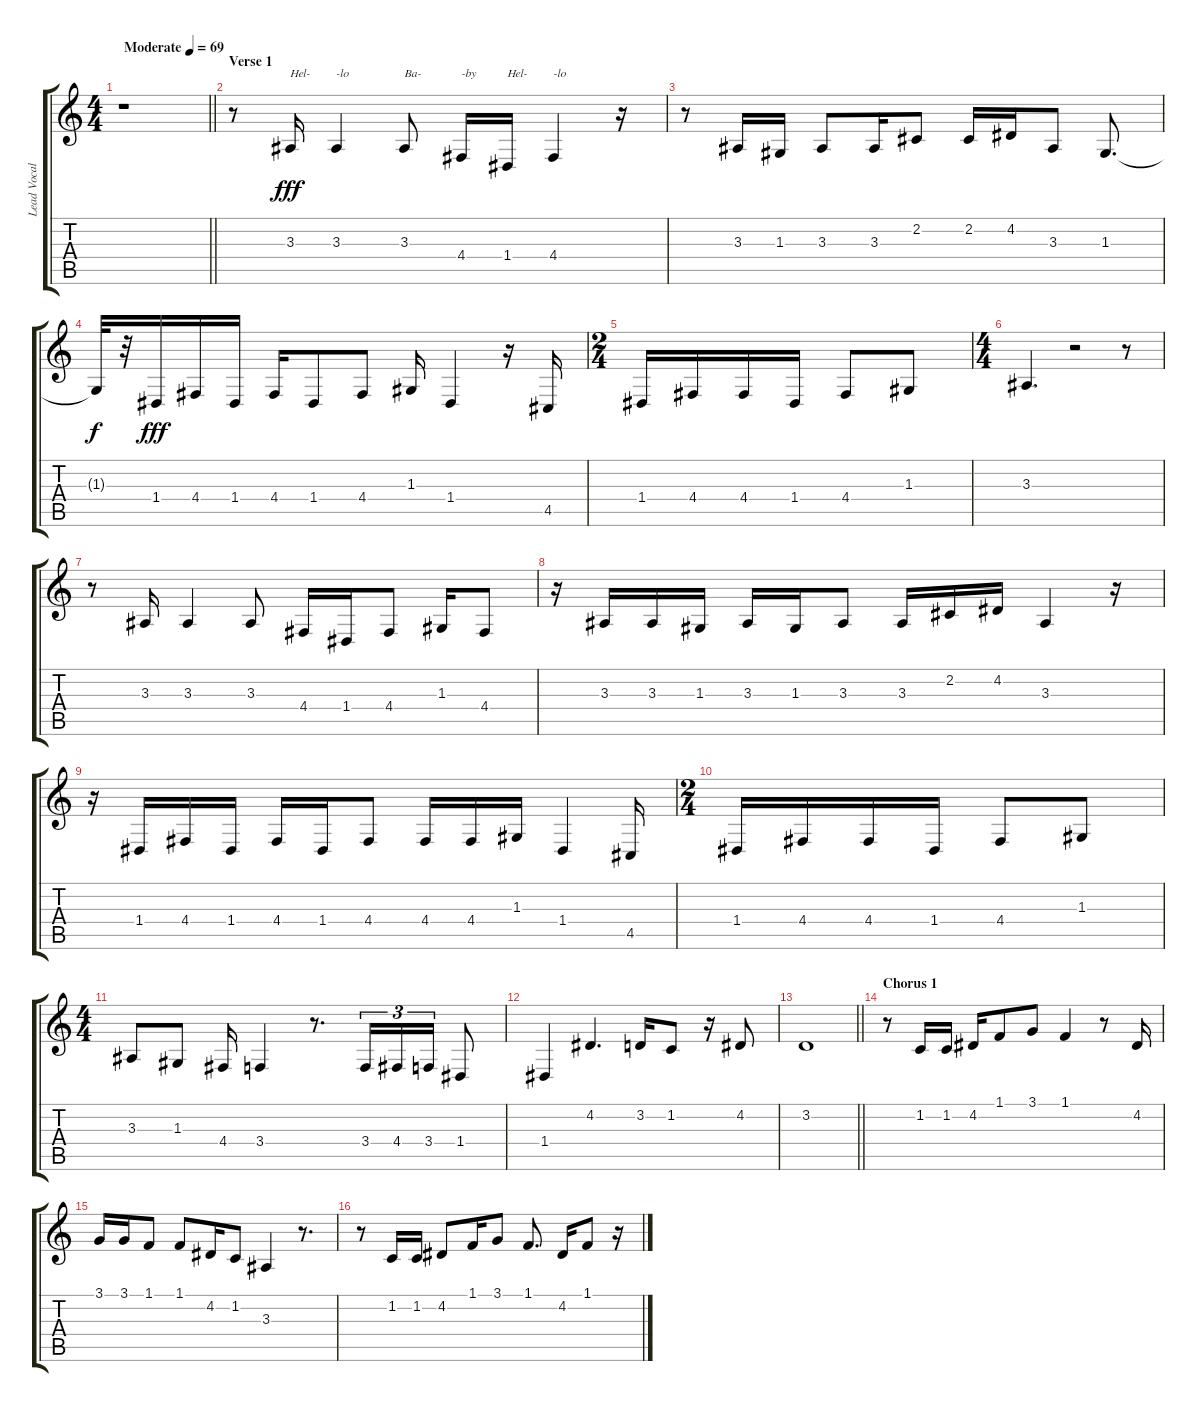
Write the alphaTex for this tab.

\track ("Lead Vocals: Elton John" "Lead Vocal") {instrument lead8bassandlead}
\staff {score tabs}
\tuning (E4 B3 G3 D3 A2 E2) {hide}
\ts (4 4)
\tempo (69 "Moderate")
\clef g2
\barLineRight lightlight
\ks c
r.1{dy fff instrument lead8bassandlead} |
\section ("" "Verse 1")
r.8 3.3.16{txt "Hel-"} 3.3.4{txt "-lo"} 3.3.8{txt "Ba-"} 4.4.16{txt "-by"} 1.4.16{txt "Hel-"} 4.4.4{txt "-lo"} r.16 |
r.8 3.3.16 1.3.16 3.3.8 3.3.16 2.2.8 2.2.16 4.2.16 3.3.8 1.3.8{d} |
1.3{t}.32{dy f} r.32 1.4.16{dy fff} 4.4.16 1.4.16 4.4.16 1.4.8 4.4.8 1.3.16 1.4.4 r.16 4.5.16 |
\ts (2 4)
1.4.16 4.4.16 4.4.16 1.4.16 4.4.8 1.3.8 |
\ts (4 4)
3.3.4{d} r.2 r.8 |
r.8 3.3.16 3.3.4 3.3.8 4.4.16 1.4.16 4.4.8 1.3.16 4.4.8 |
r.16 3.3.16 3.3.16 1.3.16 3.3.16 1.3.16 3.3.8 3.3.16 2.2.16 4.2.16 3.3.4 r.16 |
r.16 1.4.16 4.4.16 1.4.16 4.4.16 1.4.16 4.4.8 4.4.16 4.4.16 1.3.16 1.4.4 4.5.16 |
\ts (2 4)
1.4.16 4.4.16 4.4.16 1.4.16 4.4.8 1.3.8 |
\ts (4 4)
3.3.8 1.3.8 4.4.16 3.4.4 r.8{d} 3.4.16{tu (3 2)} 4.4.16{tu (3 2)} 3.4.16{tu (3 2)} 1.4.8 |
1.4.4 4.2.4{d} 3.2.16 1.2.8 r.16 4.2.8 |
\barLineRight lightlight
3.2.1 |
\section ("" "Chorus 1")
r.8 1.2.16 1.2.16 4.2.16 1.1.8 3.1.8 1.1.4 r.8 4.2.16 |
3.1.16 3.1.16 1.1.8 1.1.8 4.2.16 1.2.8 3.3.4 r.8{d} |
r.8 1.2.16 1.2.16 4.2.8 1.1.16 3.1.8 1.1.8{d} 4.2.16 1.1.8 r.16
